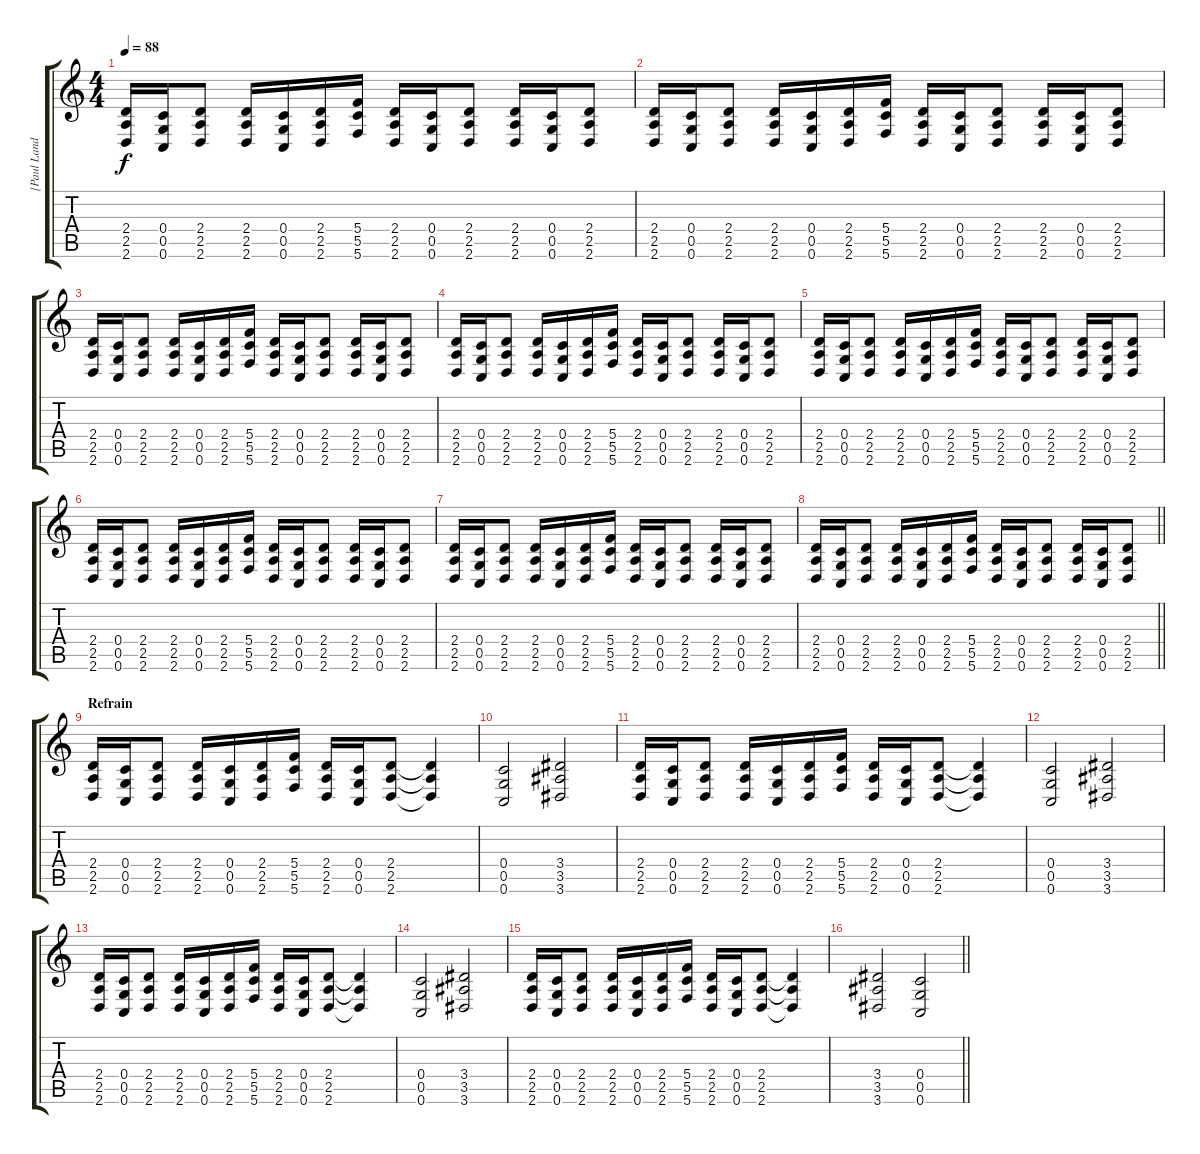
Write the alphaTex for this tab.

\track ("[Paul Landers + Richard Kruspe]  Guitar " "[Paul Land") {instrument electricguitarclean}
\staff {score tabs}
\tuning (D4 A3 F3 C3 G2 C2) {hide}
\ts (4 4)
\tempo 88
\clef g2
\ks c
(2.4 2.5 2.6).16{dy f} (0.4 0.5 0.6).16 (2.4 2.5 2.6).8 (2.4 2.5 2.6).16 (0.4 0.5 0.6).16 (2.4 2.5 2.6).16 (5.4 5.5 5.6).16 (2.4 2.5 2.6).16 (0.4 0.5 0.6).16 (2.4 2.5 2.6).8 (2.4 2.5 2.6).16 (0.4 0.5 0.6).16 (2.4 2.5 2.6).8 |
(2.4 2.5 2.6).16 (0.4 0.5 0.6).16 (2.4 2.5 2.6).8 (2.4 2.5 2.6).16 (0.4 0.5 0.6).16 (2.4 2.5 2.6).16 (5.4 5.5 5.6).16 (2.4 2.5 2.6).16 (0.4 0.5 0.6).16 (2.4 2.5 2.6).8 (2.4 2.5 2.6).16 (0.4 0.5 0.6).16 (2.4 2.5 2.6).8 |
(2.4 2.5 2.6).16 (0.4 0.5 0.6).16 (2.4 2.5 2.6).8 (2.4 2.5 2.6).16 (0.4 0.5 0.6).16 (2.4 2.5 2.6).16 (5.4 5.5 5.6).16 (2.4 2.5 2.6).16 (0.4 0.5 0.6).16 (2.4 2.5 2.6).8 (2.4 2.5 2.6).16 (0.4 0.5 0.6).16 (2.4 2.5 2.6).8 |
(2.4 2.5 2.6).16 (0.4 0.5 0.6).16 (2.4 2.5 2.6).8 (2.4 2.5 2.6).16 (0.4 0.5 0.6).16 (2.4 2.5 2.6).16 (5.4 5.5 5.6).16 (2.4 2.5 2.6).16 (0.4 0.5 0.6).16 (2.4 2.5 2.6).8 (2.4 2.5 2.6).16 (0.4 0.5 0.6).16 (2.4 2.5 2.6).8 |
(2.4 2.5 2.6).16 (0.4 0.5 0.6).16 (2.4 2.5 2.6).8 (2.4 2.5 2.6).16 (0.4 0.5 0.6).16 (2.4 2.5 2.6).16 (5.4 5.5 5.6).16 (2.4 2.5 2.6).16 (0.4 0.5 0.6).16 (2.4 2.5 2.6).8 (2.4 2.5 2.6).16 (0.4 0.5 0.6).16 (2.4 2.5 2.6).8 |
(2.4 2.5 2.6).16 (0.4 0.5 0.6).16 (2.4 2.5 2.6).8 (2.4 2.5 2.6).16 (0.4 0.5 0.6).16 (2.4 2.5 2.6).16 (5.4 5.5 5.6).16 (2.4 2.5 2.6).16 (0.4 0.5 0.6).16 (2.4 2.5 2.6).8 (2.4 2.5 2.6).16 (0.4 0.5 0.6).16 (2.4 2.5 2.6).8 |
(2.4 2.5 2.6).16 (0.4 0.5 0.6).16 (2.4 2.5 2.6).8 (2.4 2.5 2.6).16 (0.4 0.5 0.6).16 (2.4 2.5 2.6).16 (5.4 5.5 5.6).16 (2.4 2.5 2.6).16 (0.4 0.5 0.6).16 (2.4 2.5 2.6).8 (2.4 2.5 2.6).16 (0.4 0.5 0.6).16 (2.4 2.5 2.6).8 |
\barLineRight lightlight
(2.4 2.5 2.6).16 (0.4 0.5 0.6).16 (2.4 2.5 2.6).8 (2.4 2.5 2.6).16 (0.4 0.5 0.6).16 (2.4 2.5 2.6).16 (5.4 5.5 5.6).16 (2.4 2.5 2.6).16 (0.4 0.5 0.6).16 (2.4 2.5 2.6).8 (2.4 2.5 2.6).16 (0.4 0.5 0.6).16 (2.4 2.5 2.6).8 |
\section ("" "Refrain")
(2.4 2.5 2.6).16 (0.4 0.5 0.6).16 (2.4 2.5 2.6).8 (2.4 2.5 2.6).16 (0.4 0.5 0.6).16 (2.4 2.5 2.6).16 (5.4 5.5 5.6).16 (2.4 2.5 2.6).16 (0.4 0.5 0.6).16 (2.4 2.5 2.6).8 (2.4{t} 2.5{t} 2.6{t}).4 |
(0.4 0.5 0.6).2 (3.4 3.5 3.6).2 |
(2.4 2.5 2.6).16 (0.4 0.5 0.6).16 (2.4 2.5 2.6).8 (2.4 2.5 2.6).16 (0.4 0.5 0.6).16 (2.4 2.5 2.6).16 (5.4 5.5 5.6).16 (2.4 2.5 2.6).16 (0.4 0.5 0.6).16 (2.4 2.5 2.6).8 (2.4{t} 2.5{t} 2.6{t}).4 |
(0.4 0.5 0.6).2 (3.4 3.5 3.6).2 |
(2.4 2.5 2.6).16 (0.4 0.5 0.6).16 (2.4 2.5 2.6).8 (2.4 2.5 2.6).16 (0.4 0.5 0.6).16 (2.4 2.5 2.6).16 (5.4 5.5 5.6).16 (2.4 2.5 2.6).16 (0.4 0.5 0.6).16 (2.4 2.5 2.6).8 (2.4{t} 2.5{t} 2.6{t}).4 |
(0.4 0.5 0.6).2 (3.4 3.5 3.6).2 |
(2.4 2.5 2.6).16 (0.4 0.5 0.6).16 (2.4 2.5 2.6).8 (2.4 2.5 2.6).16 (0.4 0.5 0.6).16 (2.4 2.5 2.6).16 (5.4 5.5 5.6).16 (2.4 2.5 2.6).16 (0.4 0.5 0.6).16 (2.4 2.5 2.6).8 (2.4{t} 2.5{t} 2.6{t}).4 |
\barLineRight lightlight
(3.4 3.5 3.6).2 (0.4 0.5 0.6).2
